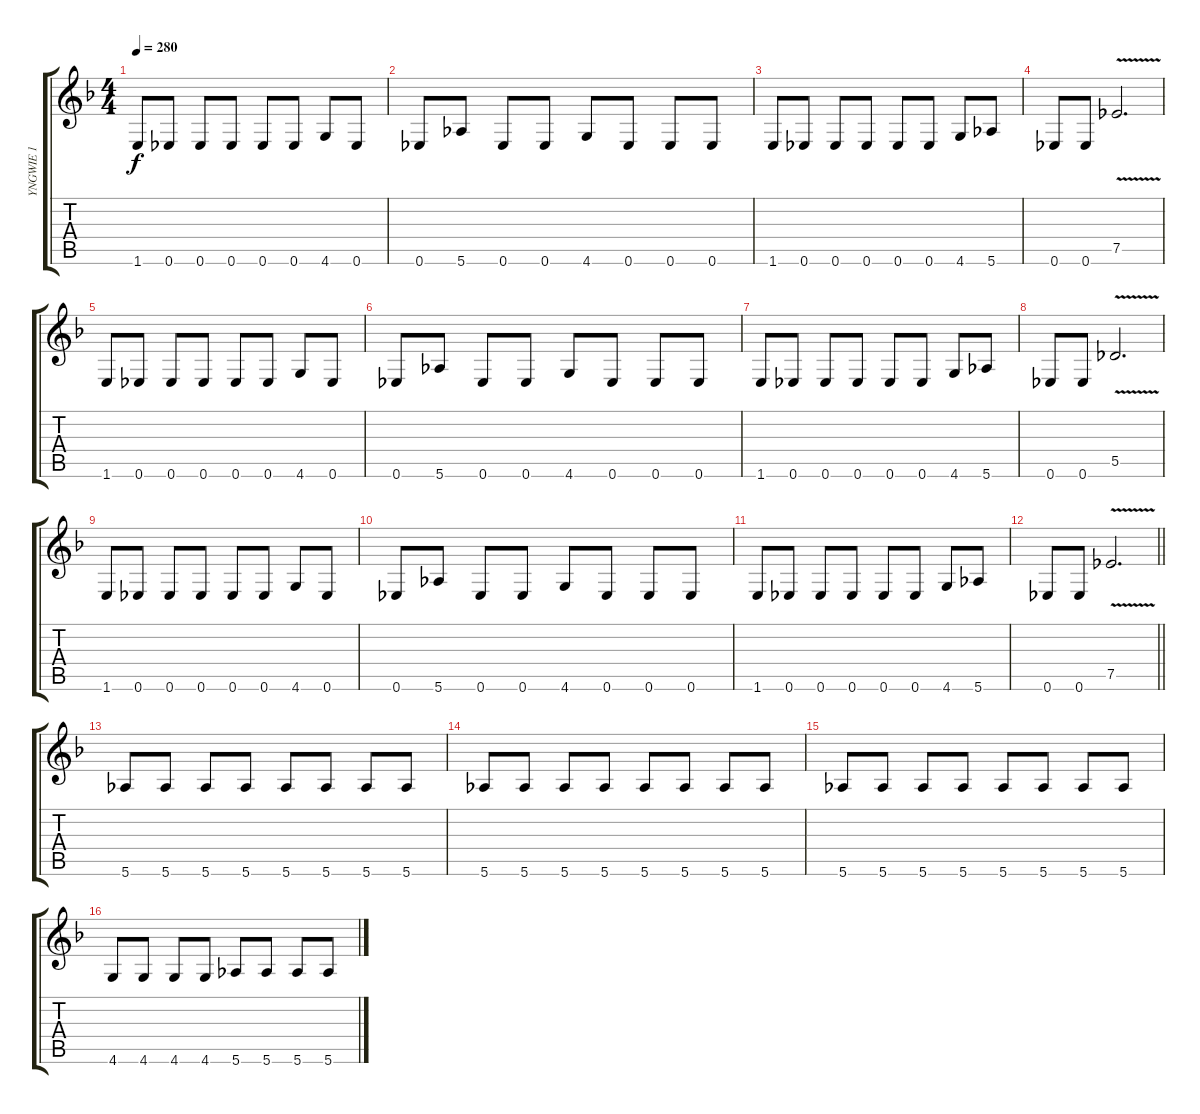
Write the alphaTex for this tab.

\track ("YNGWIE 1" "YNGWIE 1") {instrument distortionguitar}
\staff {score tabs}
\tuning (Eb4 Bb3 Gb3 Db3 Ab2 Eb2) {hide}
\ts (4 4)
\tempo 280
\clef g2
\ks dminor
1.6.8{dy f} 0.6.8 0.6.8 0.6.8 0.6.8 0.6.8 4.6.8 0.6.8 |
0.6.8 5.6.8 0.6.8 0.6.8 4.6.8 0.6.8 0.6.8 0.6.8 |
1.6.8 0.6.8 0.6.8 0.6.8 0.6.8 0.6.8 4.6.8 5.6.8 |
0.6.8 0.6.8 7.5{v}.2{d} |
1.6.8 0.6.8 0.6.8 0.6.8 0.6.8 0.6.8 4.6.8 0.6.8 |
0.6.8 5.6.8 0.6.8 0.6.8 4.6.8 0.6.8 0.6.8 0.6.8 |
1.6.8 0.6.8 0.6.8 0.6.8 0.6.8 0.6.8 4.6.8 5.6.8 |
0.6.8 0.6.8 5.5{v}.2{d} |
1.6.8 0.6.8 0.6.8 0.6.8 0.6.8 0.6.8 4.6.8 0.6.8 |
0.6.8 5.6.8 0.6.8 0.6.8 4.6.8 0.6.8 0.6.8 0.6.8 |
1.6.8 0.6.8 0.6.8 0.6.8 0.6.8 0.6.8 4.6.8 5.6.8 |
\barLineRight lightlight
0.6.8 0.6.8 7.5{v}.2{d} |
5.6.8 5.6.8 5.6.8 5.6.8 5.6.8 5.6.8 5.6.8 5.6.8 |
5.6.8 5.6.8 5.6.8 5.6.8 5.6.8 5.6.8 5.6.8 5.6.8 |
5.6.8 5.6.8 5.6.8 5.6.8 5.6.8 5.6.8 5.6.8 5.6.8 |
4.6.8 4.6.8 4.6.8 4.6.8 5.6.8 5.6.8 5.6.8 5.6.8
